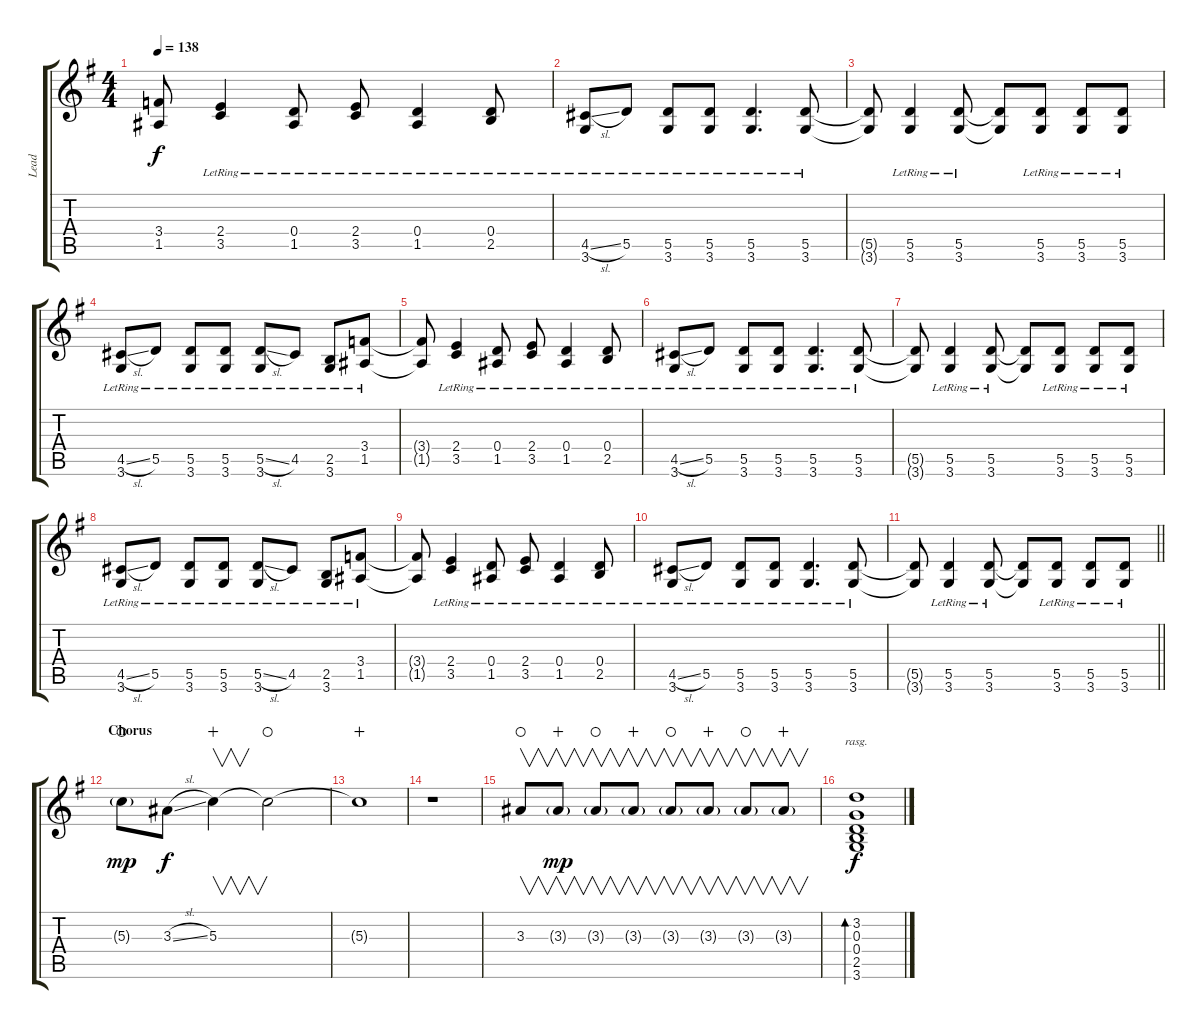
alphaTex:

\track ("Lead" "Lead") {instrument overdrivenguitar}
\staff {score tabs}
\tuning (E4 B3 G3 D3 A2 E2) {hide}
\ts (4 4)
\tempo 138
\clef g2
\ks g
(3.4{t} 1.5{t}).8{dy f} (2.4{lr} 3.5{lr}).4 (0.4{lr} 1.5{lr}).8 (2.4{lr} 3.5{lr}).8 (0.4{lr} 1.5{lr}).4 (0.4{lr} 2.5{lr}).8 |
(4.5{sl lr} 3.6{lr}).8 5.5{lr}.8 (5.5{lr} 3.6{lr}).8 (5.5{lr} 3.6{lr}).8 (5.5{lr} 3.6{lr}).4{d} (5.5{lr} 3.6{lr}).8 |
(5.5{t} 3.6{t}).8 (5.5{lr} 3.6{lr}).4 (5.5{lr} 3.6{lr}).8 (5.5{t} 3.6{t}).8 (5.5{lr} 3.6{lr}).8 (5.5{lr} 3.6{lr}).8 (5.5{lr} 3.6{lr}).8 |
(4.5{sl lr} 3.6{lr}).8 5.5{lr}.8 (5.5{lr} 3.6{lr}).8 (5.5{lr} 3.6{lr}).8 (5.5{sl lr} 3.6{lr}).8 4.5{lr}.8 (2.5{lr} 3.6{lr}).8 (3.4{lr} 1.5{lr}).8 |
(3.4{t} 1.5{t}).8 (2.4{lr} 3.5{lr}).4 (0.4{lr} 1.5{lr}).8 (2.4{lr} 3.5{lr}).8 (0.4{lr} 1.5{lr}).4 (0.4{lr} 2.5{lr}).8 |
(4.5{sl lr} 3.6{lr}).8 5.5{lr}.8 (5.5{lr} 3.6{lr}).8 (5.5{lr} 3.6{lr}).8 (5.5{lr} 3.6{lr}).4{d} (5.5{lr} 3.6{lr}).8 |
(5.5{t} 3.6{t}).8 (5.5{lr} 3.6{lr}).4 (5.5{lr} 3.6{lr}).8 (5.5{t} 3.6{t}).8 (5.5{lr} 3.6{lr}).8 (5.5{lr} 3.6{lr}).8 (5.5{lr} 3.6{lr}).8 |
(4.5{sl lr} 3.6{lr}).8 5.5{lr}.8 (5.5{lr} 3.6{lr}).8 (5.5{lr} 3.6{lr}).8 (5.5{sl lr} 3.6{lr}).8 4.5{lr}.8 (2.5{lr} 3.6{lr}).8 (3.4{lr} 1.5{lr}).8 |
(3.4{t} 1.5{t}).8 (2.4{lr} 3.5{lr}).4 (0.4{lr} 1.5{lr}).8 (2.4{lr} 3.5{lr}).8 (0.4{lr} 1.5{lr}).4 (0.4{lr} 2.5{lr}).8 |
(4.5{sl lr} 3.6{lr}).8 5.5{lr}.8 (5.5{lr} 3.6{lr}).8 (5.5{lr} 3.6{lr}).8 (5.5{lr} 3.6{lr}).4{d} (5.5{lr} 3.6{lr}).8 |
\barLineRight lightlight
(5.5{t} 3.6{t}).8 (5.5{lr} 3.6{lr}).4 (5.5{lr} 3.6{lr}).8 (5.5{t} 3.6{t}).8 (5.5{lr} 3.6{lr}).8 (5.5{lr} 3.6{lr}).8 (5.5{lr} 3.6{lr}).8 |
\section ("" "Chorus")
5.3{g}.8{dy mp waho} 3.3{sl}.8{dy f} 5.3.4{v wahc} 5.3{t}.2{waho} |
5.3{t}.1{wahc} |
r.1 |
3.3.8{v waho} 3.3{g}.8{v dy mp wahc} 3.3{g}.8{v waho} 3.3{g}.8{v wahc} 3.3{g}.8{v waho} 3.3{g}.8{v wahc} 3.3{g}.8{v waho} 3.3{g}.8{v wahc} |
(3.2 0.3 0.4 2.5 3.6).1{bd 480 rasg ii dy f}
